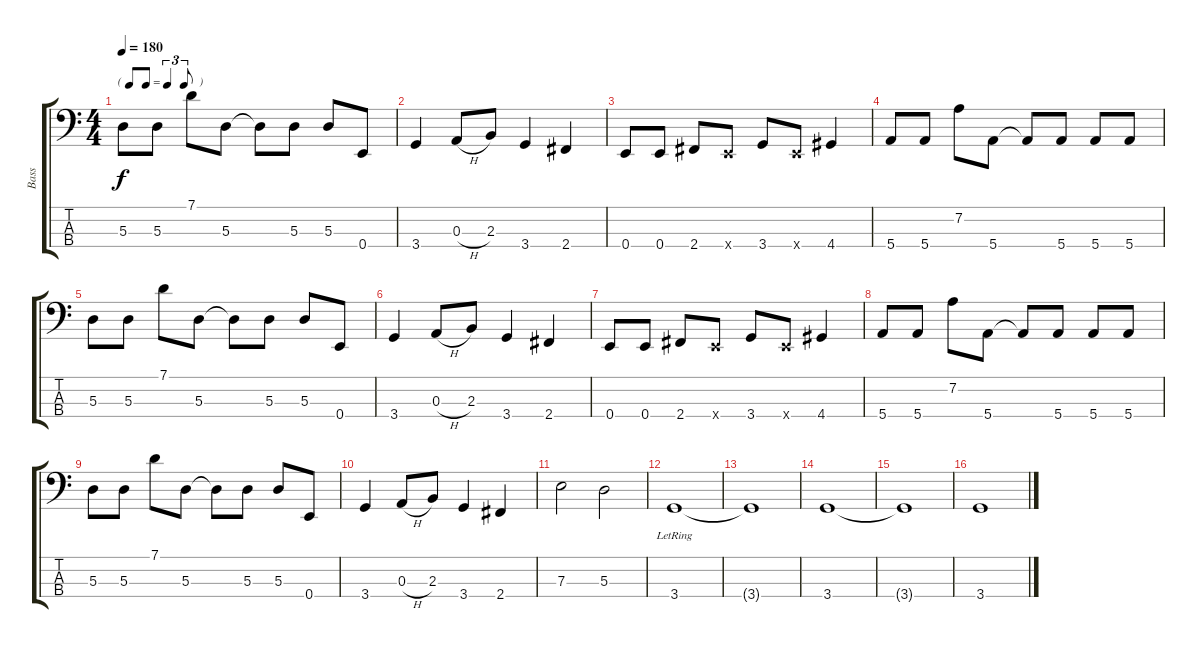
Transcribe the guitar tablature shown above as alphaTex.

\track ("Bass" "Bass") {instrument electricbassfinger}
\staff {score tabs}
\tuning (G2 D2 A1 E1) {hide}
\ts (4 4)
\tf triplet8th
\tempo 180
\clef f4
\ks c
5.3.8{dy f} 5.3.8 7.1.8 5.3.8 5.3{t}.8 5.3.8 5.3.8 0.4.8 |
3.4.4 0.3{h}.8 2.3.8 3.4.4 2.4.4 |
0.4.8 0.4.8 2.4.8 0.4{x}.8 3.4.8 0.4{x}.8 4.4.4 |
5.4.8 5.4.8 7.2.8 5.4.8 5.4{t}.8 5.4.8 5.4.8 5.4.8 |
5.3.8 5.3.8 7.1.8 5.3.8 5.3{t}.8 5.3.8 5.3.8 0.4.8 |
3.4.4 0.3{h}.8 2.3.8 3.4.4 2.4.4 |
0.4.8 0.4.8 2.4.8 0.4{x}.8 3.4.8 0.4{x}.8 4.4.4 |
5.4.8 5.4.8 7.2.8 5.4.8 5.4{t}.8 5.4.8 5.4.8 5.4.8 |
5.3.8 5.3.8 7.1.8 5.3.8 5.3{t}.8 5.3.8 5.3.8 0.4.8 |
3.4.4 0.3{h}.8 2.3.8 3.4.4 2.4.4 |
7.3.2 5.3.2 |
3.4{lr}.1 |
3.4{t}.1 |
3.4.1 |
3.4{t}.1 |
3.4.1
